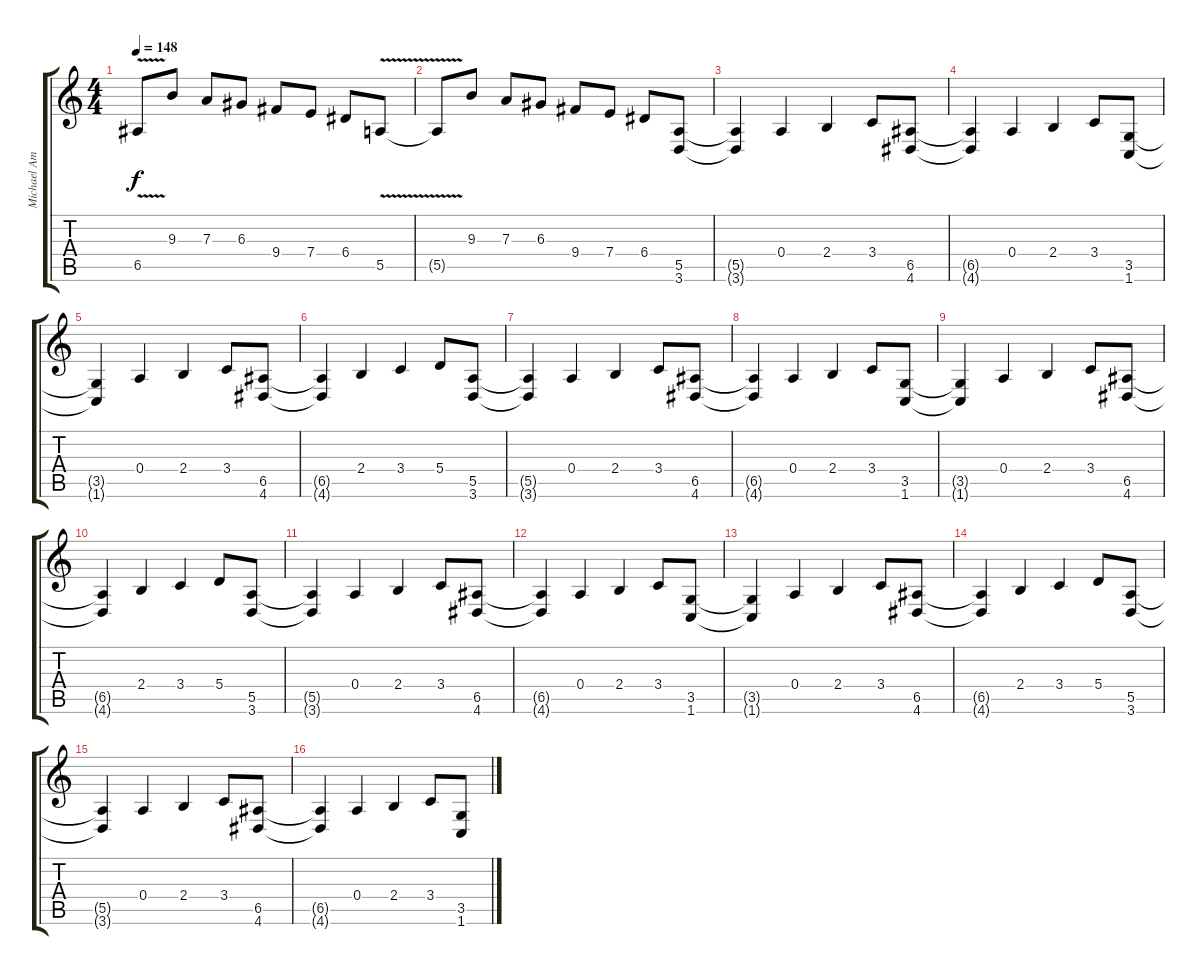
\track ("Michael Amott" "Michael Am") {instrument distortionguitar}
\staff {score tabs}
\tuning (B3 Gb3 D3 A2 E2 B1) {hide}
\ts (4 4)
\tempo 148
\clef g2
\ks c
6.5{v t}.8{dy f} 9.3.8 7.3.8 6.3.8 9.4.8 7.4.8 6.4.8 5.5{v}.8 |
5.5{v t}.8 9.3.8 7.3.8 6.3.8 9.4.8 7.4.8 6.4.8 (5.5 3.6).8 |
(5.5{t} 3.6{t}).4 0.4.4 2.4.4 3.4.8 (6.5 4.6).8 |
(6.5{t} 4.6{t}).4 0.4.4 2.4.4 3.4.8 (3.5 1.6).8 |
(3.5{t} 1.6{t}).4 0.4.4 2.4.4 3.4.8 (6.5 4.6).8 |
(6.5{t} 4.6{t}).4 2.4.4 3.4.4 5.4.8 (5.5 3.6).8 |
(5.5{t} 3.6{t}).4 0.4.4 2.4.4 3.4.8 (6.5 4.6).8 |
(6.5{t} 4.6{t}).4 0.4.4 2.4.4 3.4.8 (3.5 1.6).8 |
(3.5{t} 1.6{t}).4 0.4.4 2.4.4 3.4.8 (6.5 4.6).8 |
(6.5{t} 4.6{t}).4 2.4.4 3.4.4 5.4.8 (5.5 3.6).8 |
(5.5{t} 3.6{t}).4 0.4.4 2.4.4 3.4.8 (6.5 4.6).8 |
(6.5{t} 4.6{t}).4 0.4.4 2.4.4 3.4.8 (3.5 1.6).8 |
(3.5{t} 1.6{t}).4 0.4.4 2.4.4 3.4.8 (6.5 4.6).8 |
(6.5{t} 4.6{t}).4 2.4.4 3.4.4 5.4.8 (5.5 3.6).8 |
(5.5{t} 3.6{t}).4 0.4.4 2.4.4 3.4.8 (6.5 4.6).8 |
(6.5{t} 4.6{t}).4 0.4.4 2.4.4 3.4.8 (3.5 1.6).8
